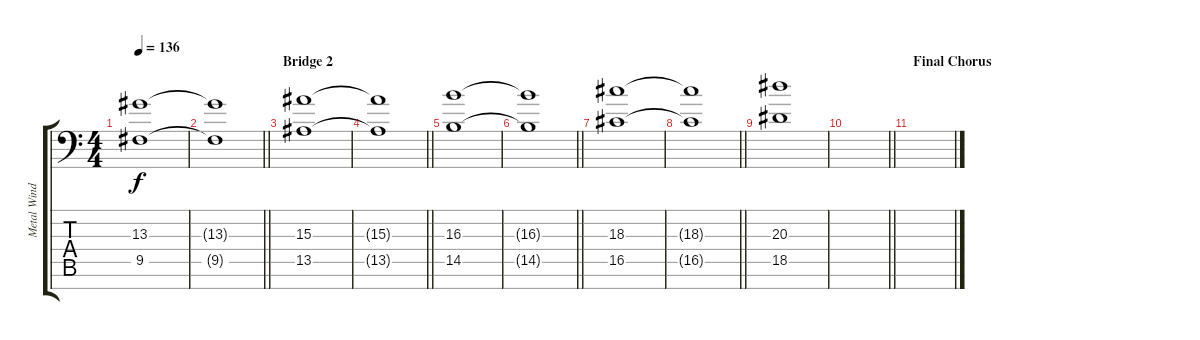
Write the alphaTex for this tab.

\track ("Metal Wind" "Metal Wind") {instrument brasssection}
\staff {score tabs}
\tuning (E4 B3 G3 D3 A2 E2 C-1) {hide}
\ts (4 4)
\tempo 136
\clef f4
\ks c
(13.3 9.5).1{dy f} |
\barLineRight lightlight
(13.3{t} 9.5{t}).1 |
\section ("" "Bridge 2")
(15.3 13.5).1 |
\barLineRight lightlight
(15.3{t} 13.5{t}).1 |
(16.3 14.5).1 |
\barLineRight lightlight
(16.3{t} 14.5{t}).1 |
(18.3 16.5).1 |
\barLineRight lightlight
(18.3{t} 16.5{t}).1 |
(20.3 18.5).1 |
\barLineRight lightlight
|
\section ("" "Final Chorus")
